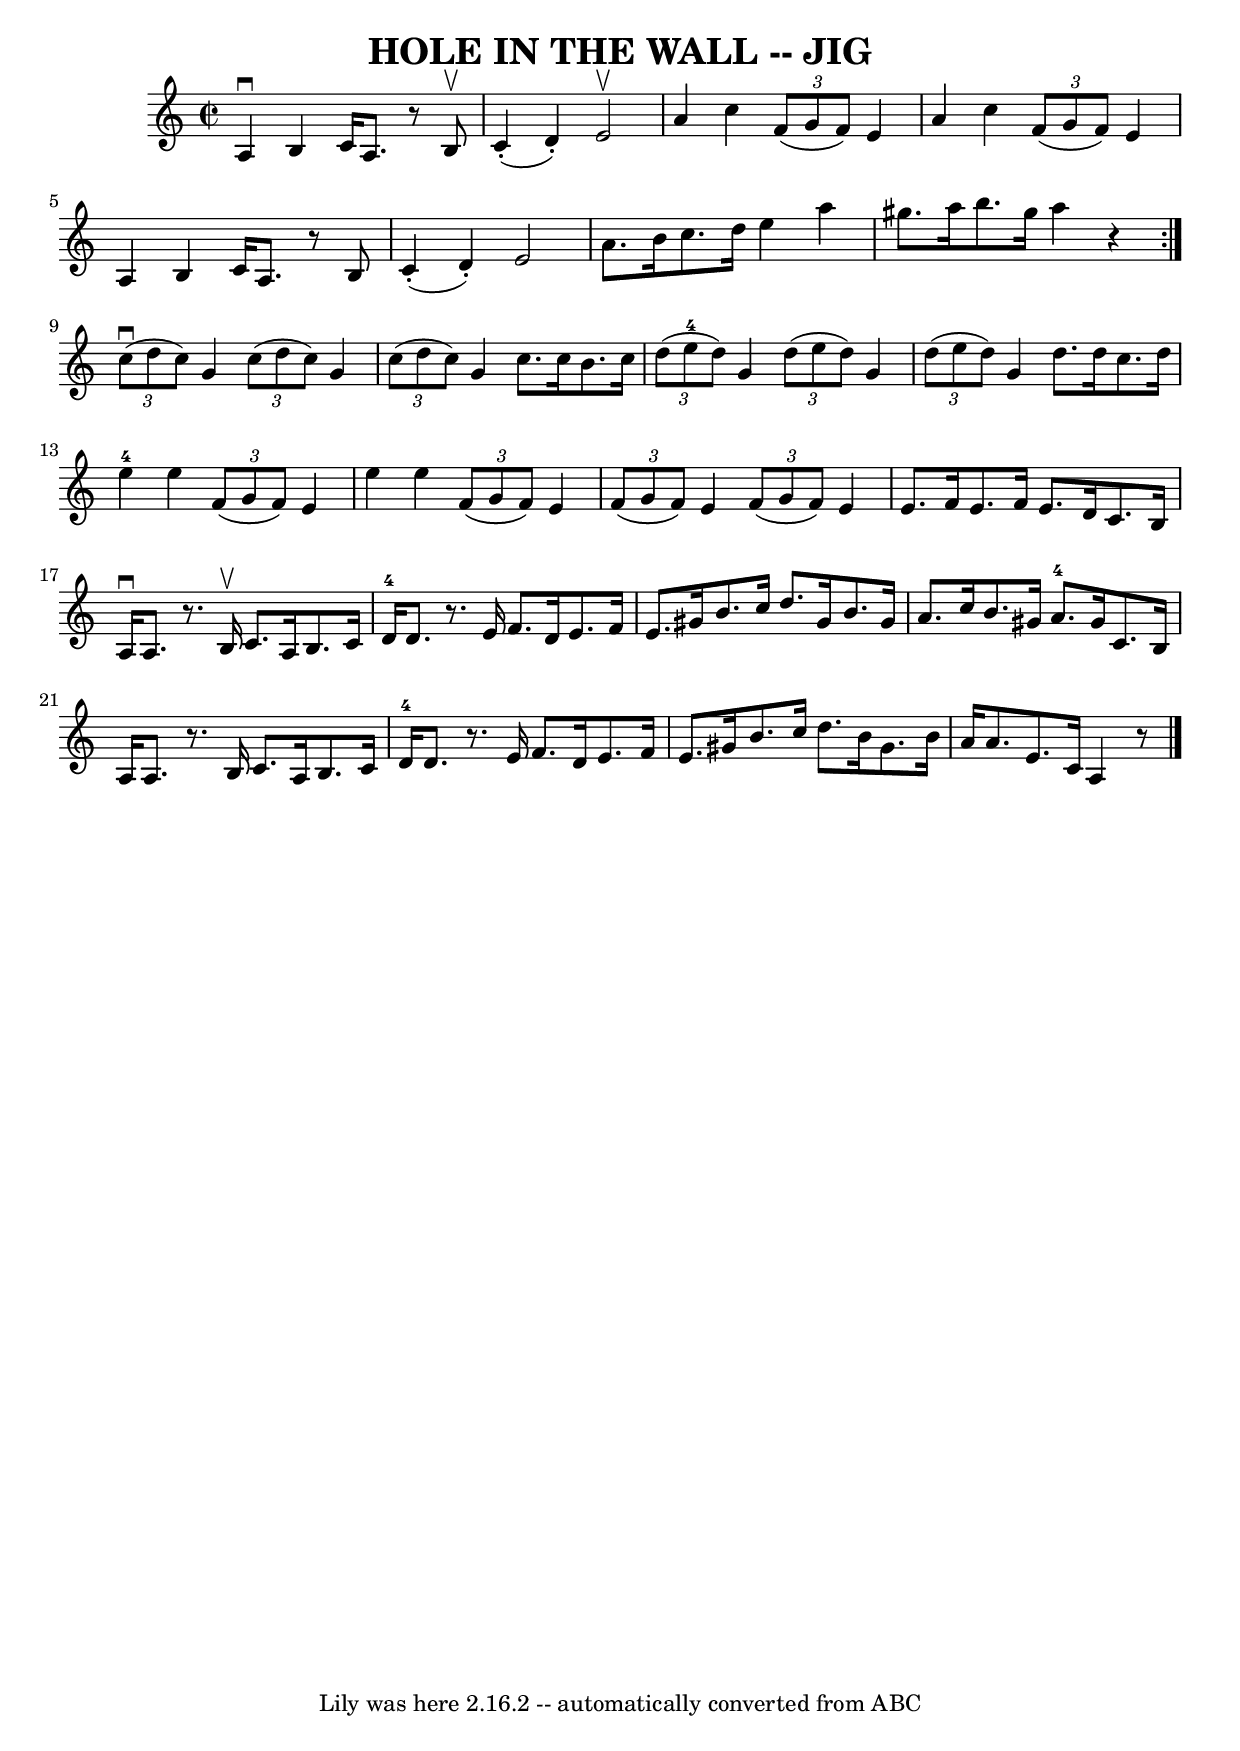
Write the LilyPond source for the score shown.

\version "2.16.2"
\include "Mammoth.ily"
\header {
  %% book = "Ryan's Mammoth Collection of Fiddle Tunes"
  crossRefNumber = "1"
  footnotes = ""
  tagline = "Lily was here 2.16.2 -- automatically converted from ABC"
  title = "HOLE IN THE WALL -- JIG"

}
voicedefault =  {



  \repeat volta 2 {

    \override Staff.TimeSignature #'style = #'C
    \time 2/2 
    \key c \major
    a4^\downbow b4 c'16 a8.    r8 b8^\upbow   
    |
    c'4 (-. d'4 -.) e'2^\upbow   |
    a'4 c''4    
    \times 2/3 { f'8 (g'8 f'8) 
	       } e'4    |
    a'4 c''4    
    \times 2/3 { f'8 (g'8 f'8) 
	       } e'4        |
    a4 b4    
    c'16 a8.    r8 b8    |
    c'4 (-. d'4 -.) e'2    |
    
    a'8. b'16 c''8. d''16 e''4 a''4    |
    gis''8. a''16   
    b''8. gis''16 a''4    r4   
  }     \times 2/3 { c''8 (^\downbow d''8   
		     c''8) 
		   } g'4    \times 2/3 { c''8 (d''8 c''8) 
				       } g'4    
  |
  \times 2/3 { c''8 (d''8 c''8) 
	     } g'4 c''8. c''16   
  b'8. c''16        |
  \times 2/3 { d''8 (e''8-4 d''8) 
	     } 
  g'4    \times 2/3 { d''8 (e''8 d''8) 
		    } g'4    |
  
  \times 2/3 { d''8 (e''8 d''8) 
	     } g'4 d''8. d''16 c''8.    
  d''16        |
  e''4-4 e''4    \times 2/3 { f'8 (g'8 f'8 
			      ) 
			    } e'4    |
  e''4 e''4    \times 2/3 { f'8 (g'8 f'8) 

			  } e'4        |
  \times 2/3 { f'8 (g'8 f'8) 
	     } e'4    
  \times 2/3 { f'8 (g'8 f'8) 
	     } e'4    |
  e'8. f'16    
  e'8. f'16 e'8. d'16 c'8. b16    |
  a16^\downbow a8. 
  r8. b16^\upbow c'8. a16 b8. c'16    |
  d'16-4   
  d'8.    r8. e'16 f'8. d'16 e'8. f'16        |
  e'8.    
  gis'16 b'8. c''16 d''8. gis'16 b'8. gis'16    |
  a'8. 
  c''16 b'8. gis'16 a'8.-4 gis'16 c'8. b16        
  |
  a16 a8.    r8. b16 c'8. a16 b8. c'16    |
  
  d'16-4 d'8.    r8. e'16 f'8. d'16 e'8. f'16        |
  
  e'8. gis'16 b'8. c''16 d''8. b'16 gis'8. b'16    |
  
  a'16 a'8. e'8. c'16 a4    r8   \bar "|."   

}

\score{
  <<

    \context Staff="default"
    {
      \voicedefault 
      
    }

  >>
  \layout {
    
  }
  \midi {
  }

}
